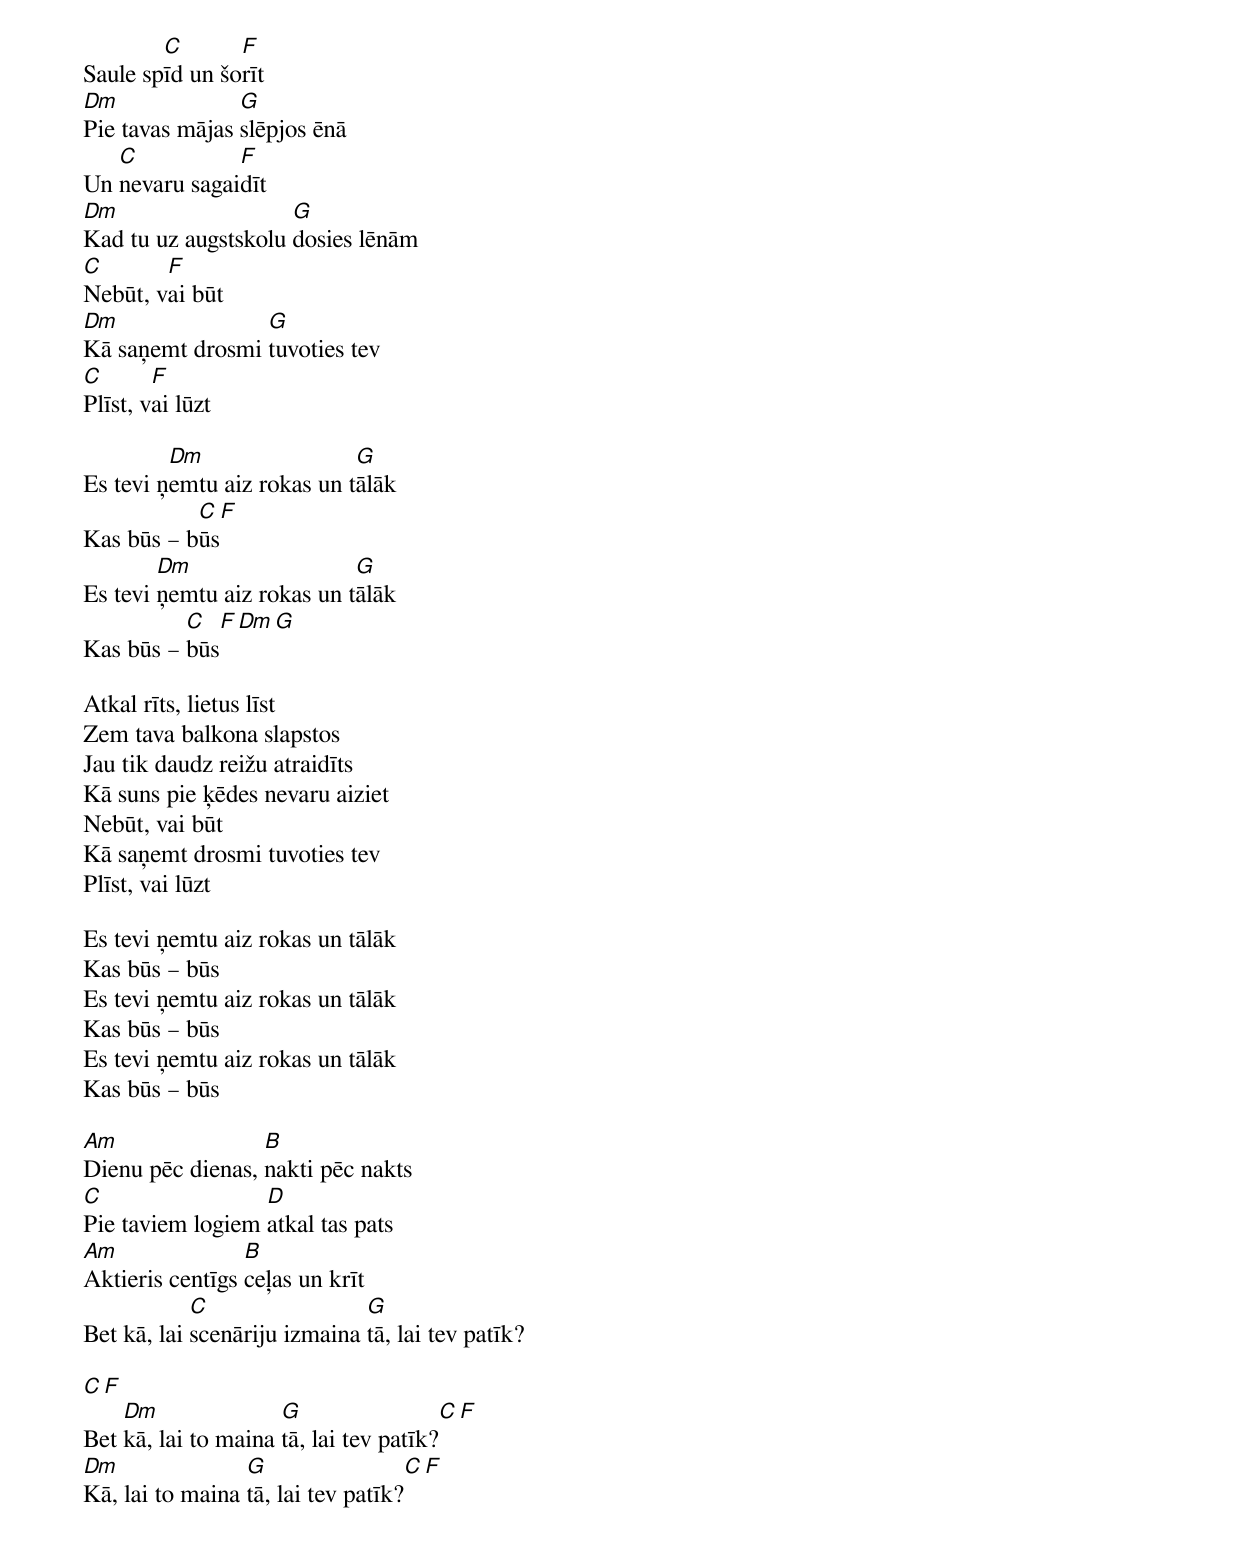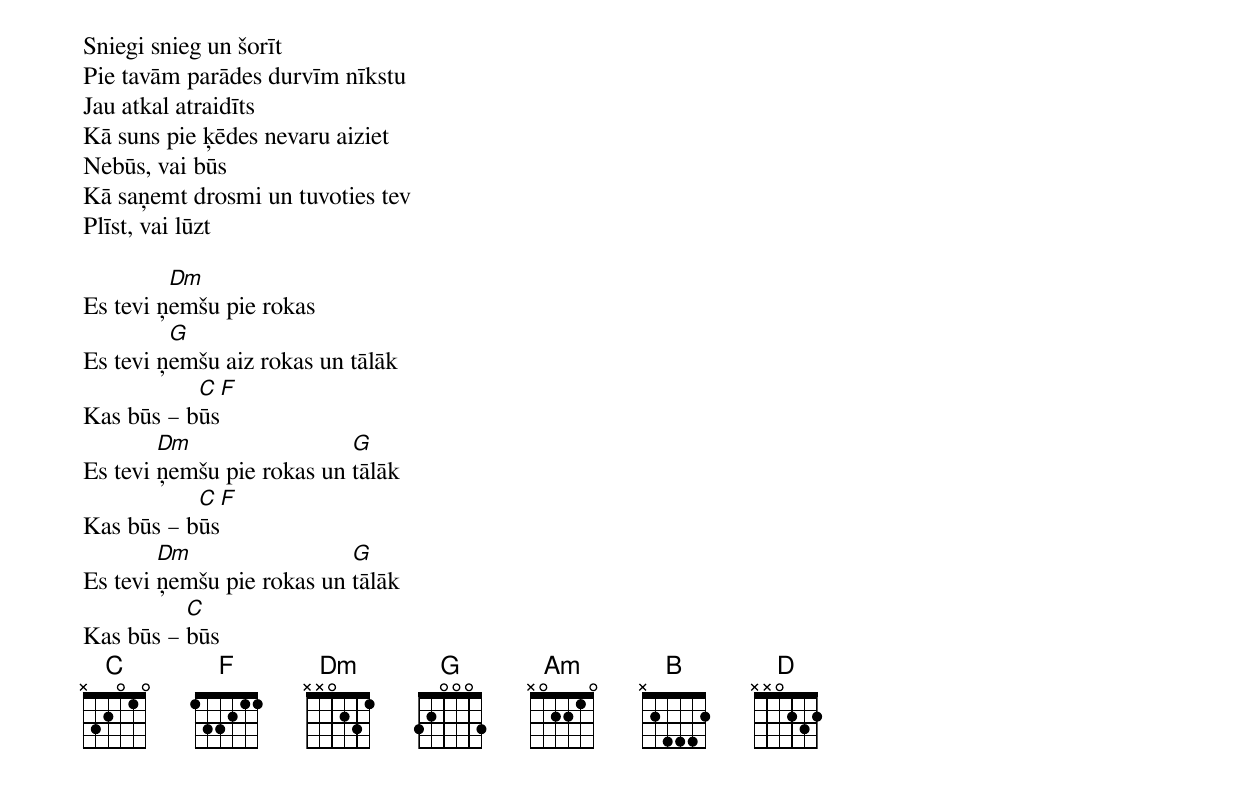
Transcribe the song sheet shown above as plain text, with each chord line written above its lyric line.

        C       F
Saule spīd un šorīt
Dm              G
Pie tavas mājas slēpjos ēnā
   C           F
Un nevaru sagaidīt
Dm                   G
Kad tu uz augstskolu dosies lēnām
C       F
Nebūt, vai būt
Dm               G
Kā saņemt drosmi tuvoties tev
C       F
Plīst, vai lūzt

         Dm                 G
Es tevi ņemtu aiz rokas un tālāk
           C          F
Kas būs – būs
        Dm                  G
Es tevi ņemtu aiz rokas un tālāk
          C     F     Dm     G
Kas būs – būs

Atkal rīts, lietus līst
Zem tava balkona slapstos
Jau tik daudz reižu atraidīts
Kā suns pie ķēdes nevaru aiziet
Nebūt, vai būt
Kā saņemt drosmi tuvoties tev
Plīst, vai lūzt

Es tevi ņemtu aiz rokas un tālāk
Kas būs – būs
Es tevi ņemtu aiz rokas un tālāk
Kas būs – būs
Es tevi ņemtu aiz rokas un tālāk
Kas būs – būs

Am                B
Dienu pēc dienas, nakti pēc nakts
C                 D
Pie taviem logiem atkal tas pats
Am               B
Aktieris centīgs ceļas un krīt
            C                 G
Bet kā, lai scenāriju izmaina tā, lai tev patīk?

C         F
    Dm               G                  C      F
Bet kā, lai to maina tā, lai tev patīk?
Dm               G                  C       F
Kā, lai to maina tā, lai tev patīk?


Sniegi snieg un šorīt
Pie tavām parādes durvīm nīkstu
Jau atkal atraidīts
Kā suns pie ķēdes nevaru aiziet
Nebūs, vai būs
Kā saņemt drosmi un tuvoties tev
Plīst, vai lūzt

         Dm
Es tevi ņemšu pie rokas
         G
Es tevi ņemšu aiz rokas un tālāk
           C         F
Kas būs – būs
        Dm                 G
Es tevi ņemšu pie rokas un tālāk
           C         F
Kas būs – būs
        Dm                 G
Es tevi ņemšu pie rokas un tālāk
          C
Kas būs – būs
